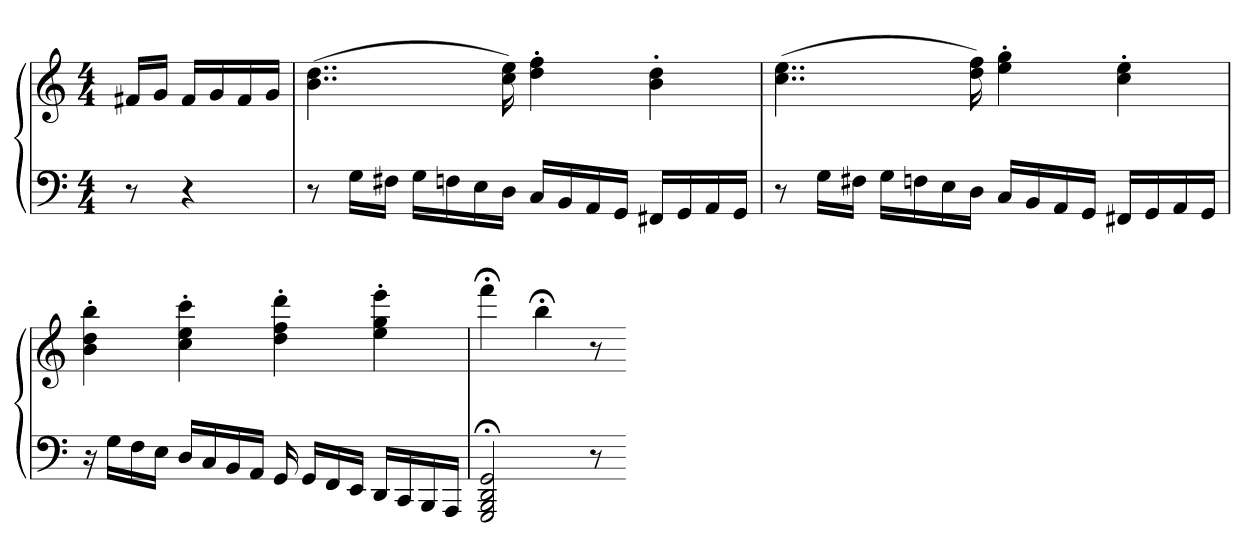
**kern	**kern
*part1	*part1
*staff2	*staff1
*clefF4	*clefG2
*k[]	*k[]
*C:	*C:
*M4/4	*M4/4
=	=
8r	16f#XLL
.	16gJJ
4r	16f#LL
.	16g
.	16f#
.	16gJJ
=	=
8r	(4..b 4..dd
16GLL	.
16F#XJJ	.
16GLL	.
16Fn	.
16E	.
16DJJ	16cc 16ee)
16CLL	4dd' 4ff'
16BB	.
16AA	.
16GGJJ	.
16FF#XLL	4b' 4dd'
16GG	.
16AA	.
16GGJJ	.
=	=
8r	(4..cc 4..ee
16GLL	.
16F#XJJ	.
16GLL	.
16Fn	.
16E	.
16DJJ	16dd 16ff)
16CLL	4ee' 4gg'
16BB	.
16AA	.
16GGJJ	.
16FF#XLL	4cc' 4ee'
16GG	.
16AA	.
16GGJJ	.
=	=
16r	4b' 4dd' 4bb'
16GLL	.
16F	.
16EJJ	.
16DLL	4cc' 4ee' 4ccc'
16C	.
16BB	.
16AAJJ	.
16GG	4dd' 4ff' 4ddd'
16GGLL	.
16FF	.
16EEJJ	.
16DDLL	4ee' 4gg' 4eee'
16CC	.
16BBB	.
16AAAJJ	.
=	=
2GGG;< 2BBB;< 2DD;< 2GG;<	4fff;<
.	4bb;<
8r	8r
=-	=-
*-	*-
